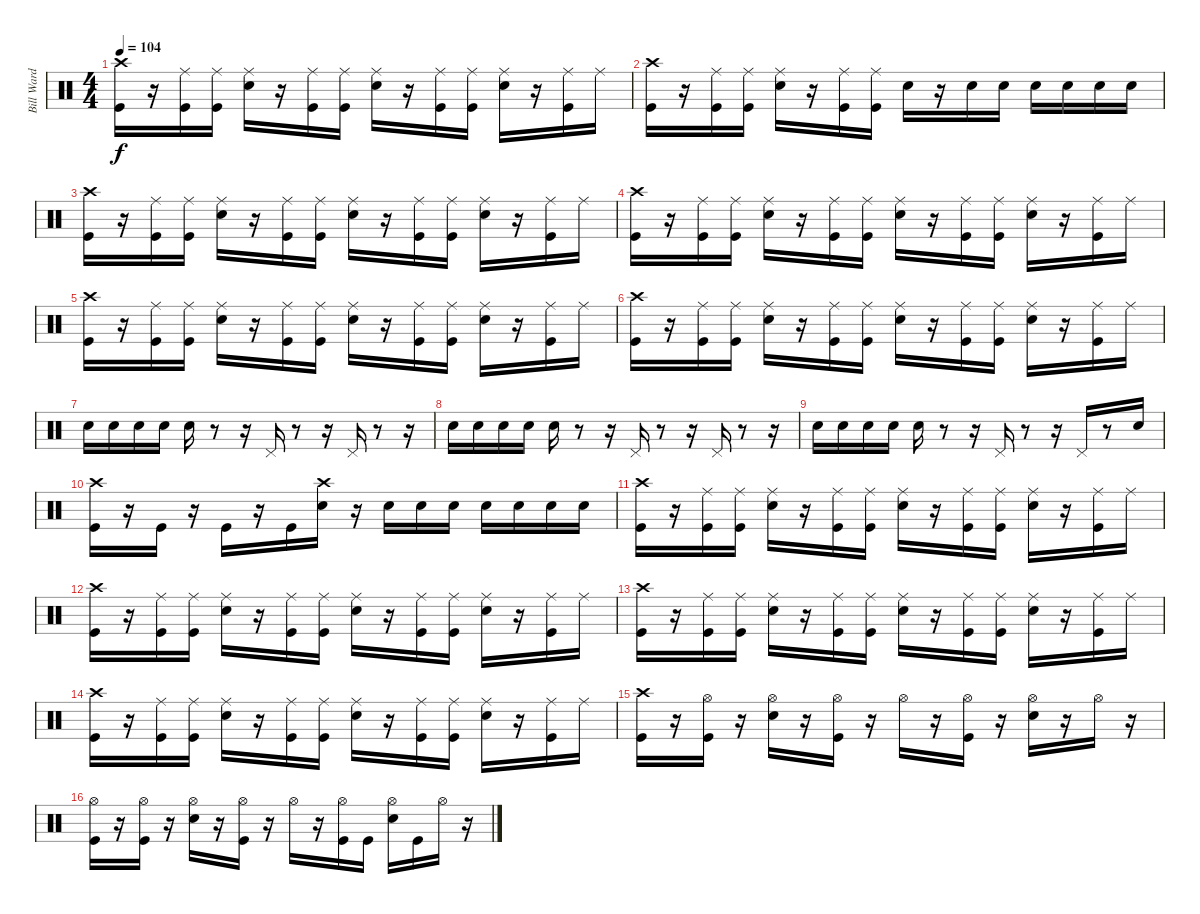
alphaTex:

\track ("Bill Ward" "Bill Ward") {instrument percussion}
\staff {score}
\articulation defaults
\ts (4 4)
\tempo 104
\clef neutral
\ks c
("Kick (hit)" "Crash high (hit)").16{dy f} r.16 ("Kick (hit)" "Ride (middle)").16 ("Kick (hit)" "Ride (middle)").16 ("Ride (middle)" "Snare (hit) 2").16 r.16 ("Kick (hit)" "Ride (middle)").16 ("Kick (hit)" "Ride (middle)").16 ("Ride (middle)" "Snare (hit) 2").16 r.16 ("Kick (hit)" "Ride (middle)").16 ("Kick (hit)" "Ride (middle)").16 ("Ride (middle)" "Snare (hit) 2").16 r.16 ("Kick (hit)" "Ride (middle)").16 "Ride (middle)".16 |
("Kick (hit)" "Crash high (hit)").16 r.16 ("Kick (hit)" "Ride (middle)").16 ("Kick (hit)" "Ride (middle)").16 ("Ride (middle)" "Snare (hit) 2").16 r.16 ("Kick (hit)" "Ride (middle)").16 ("Kick (hit)" "Ride (middle)").16 "Snare (hit) 2".16 r.16 "Snare (hit) 2".16 "Snare (hit) 2".16 "Snare (hit) 2".16 "Snare (hit) 2".16 "Snare (hit) 2".16 "Snare (hit) 2".16 |
("Crash high (hit)" "Kick (hit)").16 r.16 ("Kick (hit)" "Ride (middle)").16 ("Kick (hit)" "Ride (middle)").16 ("Ride (middle)" "Snare (hit) 2").16 r.16 ("Kick (hit)" "Ride (middle)").16 ("Kick (hit)" "Ride (middle)").16 ("Ride (middle)" "Snare (hit) 2").16 r.16 ("Kick (hit)" "Ride (middle)").16 ("Kick (hit)" "Ride (middle)").16 ("Ride (middle)" "Snare (hit) 2").16 r.16 ("Kick (hit)" "Ride (middle)").16 "Ride (middle)".16 |
("Crash high (hit)" "Kick (hit)").16 r.16 ("Kick (hit)" "Ride (middle)").16 ("Kick (hit)" "Ride (middle)").16 ("Ride (middle)" "Snare (hit) 2").16 r.16 ("Kick (hit)" "Ride (middle)").16 ("Kick (hit)" "Ride (middle)").16 ("Ride (middle)" "Snare (hit) 2").16 r.16 ("Kick (hit)" "Ride (middle)").16 ("Kick (hit)" "Ride (middle)").16 ("Ride (middle)" "Snare (hit) 2").16 r.16 ("Kick (hit)" "Ride (middle)").16 "Ride (middle)".16 |
("Crash high (hit)" "Kick (hit)").16 r.16 ("Kick (hit)" "Ride (middle)").16 ("Kick (hit)" "Ride (middle)").16 ("Ride (middle)" "Snare (hit) 2").16 r.16 ("Kick (hit)" "Ride (middle)").16 ("Kick (hit)" "Ride (middle)").16 ("Ride (middle)" "Snare (hit) 2").16 r.16 ("Kick (hit)" "Ride (middle)").16 ("Kick (hit)" "Ride (middle)").16 ("Ride (middle)" "Snare (hit) 2").16 r.16 ("Kick (hit)" "Ride (middle)").16 "Ride (middle)".16 |
("Crash high (hit)" "Kick (hit)").16 r.16 ("Kick (hit)" "Ride (middle)").16 ("Kick (hit)" "Ride (middle)").16 ("Ride (middle)" "Snare (hit) 2").16 r.16 ("Kick (hit)" "Ride (middle)").16 ("Kick (hit)" "Ride (middle)").16 ("Ride (middle)" "Snare (hit) 2").16 r.16 ("Kick (hit)" "Ride (middle)").16 ("Kick (hit)" "Ride (middle)").16 ("Ride (middle)" "Snare (hit) 2").16 r.16 ("Kick (hit)" "Ride (middle)").16 "Ride (middle)".16 |
"Snare (hit) 2".16 "Snare (hit) 2".16 "Snare (hit) 2".16 "Snare (hit) 2".16 "Snare (hit) 2".16 r.8 r.16 "Pedal Hi-Hat (hit)".16 r.8 r.16 "Pedal Hi-Hat (hit)".16 r.8 r.16 |
"Snare (hit) 2".16 "Snare (hit) 2".16 "Snare (hit) 2".16 "Snare (hit) 2".16 "Snare (hit) 2".16 r.8 r.16 "Pedal Hi-Hat (hit)".16 r.8 r.16 "Pedal Hi-Hat (hit)".16 r.8 r.16 |
"Snare (hit) 2".16 "Snare (hit) 2".16 "Snare (hit) 2".16 "Snare (hit) 2".16 "Snare (hit) 2".16 r.8 r.16 "Pedal Hi-Hat (hit)".16 r.8 r.16 "Pedal Hi-Hat (hit)".16 r.8 "Snare (hit) 2".16 |
("Kick (hit)" "Crash high (hit)").16 r.16 "Kick (hit)".16 r.16 "Kick (hit)".16 r.16 "Kick (hit)".16 ("Crash high (hit)" "Snare (hit) 2").16 r.16 "Snare (hit) 2".16 "Snare (hit) 2".16 "Snare (hit) 2".16 "Snare (hit) 2".16 "Snare (hit) 2".16 "Snare (hit) 2".16 "Snare (hit) 2".16 |
("Crash high (hit)" "Kick (hit)").16 r.16 ("Kick (hit)" "Ride (middle)").16 ("Kick (hit)" "Ride (middle)").16 ("Ride (middle)" "Snare (hit) 2").16 r.16 ("Kick (hit)" "Ride (middle)").16 ("Kick (hit)" "Ride (middle)").16 ("Ride (middle)" "Snare (hit) 2").16 r.16 ("Kick (hit)" "Ride (middle)").16 ("Kick (hit)" "Ride (middle)").16 ("Ride (middle)" "Snare (hit) 2").16 r.16 ("Kick (hit)" "Ride (middle)").16 "Ride (middle)".16 |
("Crash high (hit)" "Kick (hit)").16 r.16 ("Kick (hit)" "Ride (middle)").16 ("Kick (hit)" "Ride (middle)").16 ("Ride (middle)" "Snare (hit) 2").16 r.16 ("Kick (hit)" "Ride (middle)").16 ("Kick (hit)" "Ride (middle)").16 ("Ride (middle)" "Snare (hit) 2").16 r.16 ("Kick (hit)" "Ride (middle)").16 ("Kick (hit)" "Ride (middle)").16 ("Ride (middle)" "Snare (hit) 2").16 r.16 ("Kick (hit)" "Ride (middle)").16 "Ride (middle)".16 |
("Crash high (hit)" "Kick (hit)").16 r.16 ("Kick (hit)" "Ride (middle)").16 ("Kick (hit)" "Ride (middle)").16 ("Ride (middle)" "Snare (hit) 2").16 r.16 ("Kick (hit)" "Ride (middle)").16 ("Kick (hit)" "Ride (middle)").16 ("Ride (middle)" "Snare (hit) 2").16 r.16 ("Kick (hit)" "Ride (middle)").16 ("Kick (hit)" "Ride (middle)").16 ("Ride (middle)" "Snare (hit) 2").16 r.16 ("Kick (hit)" "Ride (middle)").16 "Ride (middle)".16 |
("Crash high (hit)" "Kick (hit)").16 r.16 ("Kick (hit)" "Ride (middle)").16 ("Kick (hit)" "Ride (middle)").16 ("Ride (middle)" "Snare (hit) 2").16 r.16 ("Kick (hit)" "Ride (middle)").16 ("Kick (hit)" "Ride (middle)").16 ("Ride (middle)" "Snare (hit) 2").16 r.16 ("Kick (hit)" "Ride (middle)").16 ("Kick (hit)" "Ride (middle)").16 ("Ride (middle)" "Snare (hit) 2").16 r.16 ("Kick (hit)" "Ride (middle)").16 "Ride (middle)".16 |
("Crash high (hit)" "Kick (hit)").16 r.16 ("Kick (hit)" "Hi-Hat (open)").16 r.16 ("Snare (hit) 2" "Hi-Hat (open)").16 r.16 ("Kick (hit)" "Hi-Hat (open)").16 r.16 "Hi-Hat (open)".16 r.16 ("Kick (hit)" "Hi-Hat (open)").16 r.16 ("Hi-Hat (open)" "Snare (hit) 2").16 r.16 "Hi-Hat (open)".16 r.16 |
("Kick (hit)" "Hi-Hat (open)").16 r.16 ("Kick (hit)" "Hi-Hat (open)").16 r.16 ("Snare (hit) 2" "Hi-Hat (open)").16 r.16 ("Kick (hit)" "Hi-Hat (open)").16 r.16 "Hi-Hat (open)".16 r.16 ("Kick (hit)" "Hi-Hat (open)").16 "Kick (hit)".16 ("Hi-Hat (open)" "Snare (hit) 2").16 "Kick (hit)".16 "Hi-Hat (open)".16 r.16
